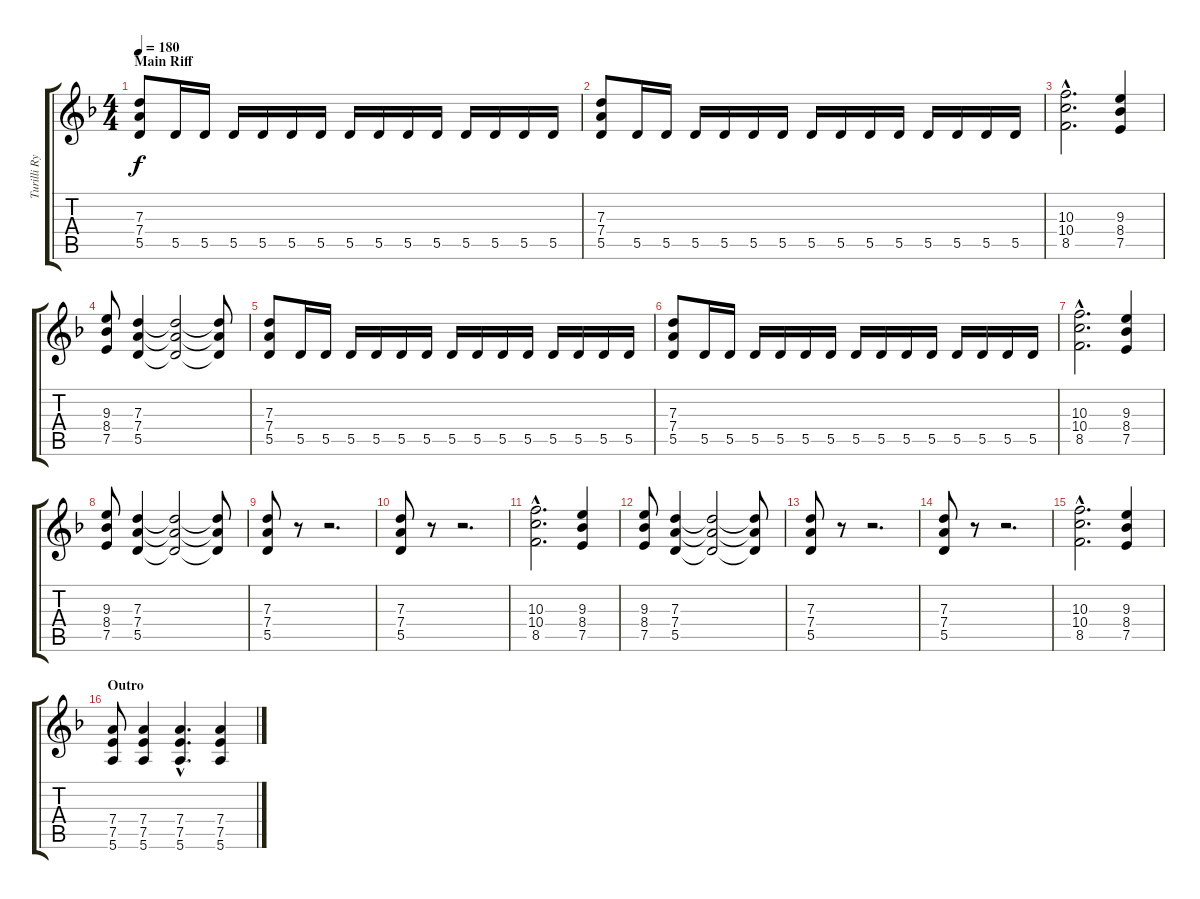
\track ("Turilli Rythm" "Turilli Ry") {instrument distortionguitar}
\staff {score tabs}
\tuning (E4 B3 G3 D3 A2 E2) {hide}
\ts (4 4)
\section ("" "Main Riff")
\tempo 180
\clef g2
\ks dminor
(7.3 7.4 5.5).8{dy f} 5.5.16 5.5.16 5.5.16 5.5.16 5.5.16 5.5.16 5.5.16 5.5.16 5.5.16 5.5.16 5.5.16 5.5.16 5.5.16 5.5.16 |
(7.3 7.4 5.5).8 5.5.16 5.5.16 5.5.16 5.5.16 5.5.16 5.5.16 5.5.16 5.5.16 5.5.16 5.5.16 5.5.16 5.5.16 5.5.16 5.5.16 |
(10.3{hac} 10.4{hac} 8.5{hac}).2{d} (9.3 8.4 7.5).4 |
(9.3 8.4 7.5).8 (7.3 7.4 5.5).4 (7.3{t} 7.4{t} 5.5{t}).2 (7.3{t} 7.4{t} 5.5{t}).8 |
(7.3 7.4 5.5).8 5.5.16 5.5.16 5.5.16 5.5.16 5.5.16 5.5.16 5.5.16 5.5.16 5.5.16 5.5.16 5.5.16 5.5.16 5.5.16 5.5.16 |
(7.3 7.4 5.5).8 5.5.16 5.5.16 5.5.16 5.5.16 5.5.16 5.5.16 5.5.16 5.5.16 5.5.16 5.5.16 5.5.16 5.5.16 5.5.16 5.5.16 |
(10.3{hac} 10.4{hac} 8.5{hac}).2{d} (9.3 8.4 7.5).4 |
(9.3 8.4 7.5).8 (7.3 7.4 5.5).4 (7.3{t} 7.4{t} 5.5{t}).2 (7.3{t} 7.4{t} 5.5{t}).8 |
(7.3 7.4 5.5).8 r.8 r.2{d} |
(7.3 7.4 5.5).8 r.8 r.2{d} |
(10.3{hac} 10.4{hac} 8.5{hac}).2{d} (9.3 8.4 7.5).4 |
(9.3 8.4 7.5).8 (7.3 7.4 5.5).4 (7.3{t} 7.4{t} 5.5{t}).2 (7.3{t} 7.4{t} 5.5{t}).8 |
(7.3 7.4 5.5).8 r.8 r.2{d} |
(7.3 7.4 5.5).8 r.8 r.2{d} |
(10.3{hac} 10.4{hac} 8.5{hac}).2{d} (9.3 8.4 7.5).4 |
\section ("" "Outro")
(7.4 7.5 5.6).8 (7.4 7.5 5.6).4 (7.4{hac} 7.5{hac} 5.6{hac}).4{d} (7.4 7.5 5.6).4
